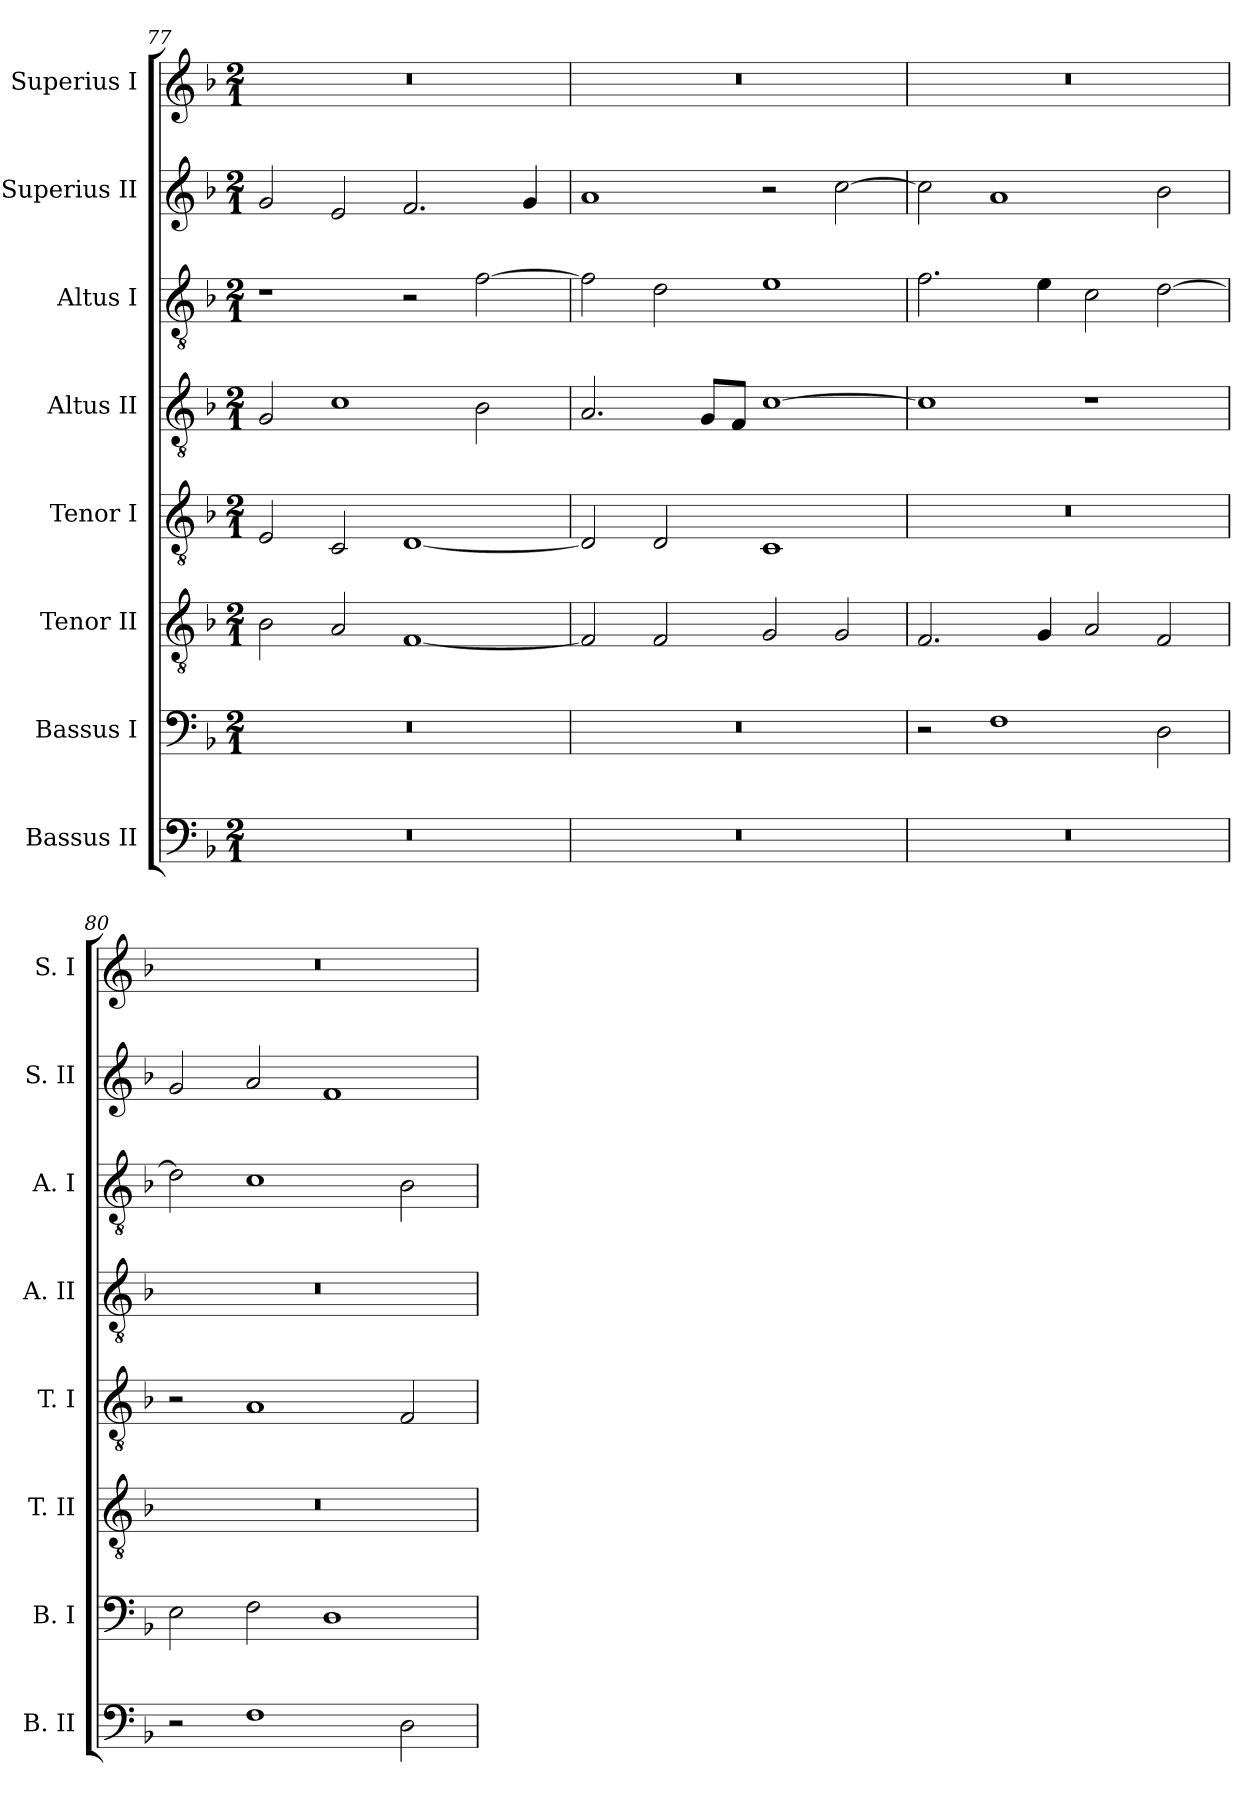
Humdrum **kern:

**kern	**kern	**kern	**kern	**kern	**kern	**kern	**kern
*part8	*part7	*part6	*part5	*part4	*part3	*part2	*part1
*staff8	*staff7	*staff6	*staff5	*staff4	*staff3	*staff2	*staff1
*I"Bassus II	*I"Bassus I	*I"Tenor II	*I"Tenor I	*I"Altus II	*I"Altus I	*I"Superius II	*I"Superius I
*I'B. II	*I'B. I	*I'T. II	*I'T. I	*I'A. II	*I'A. I	*I'S. II	*I'S. I
*clefF4	*clefF4	*clefGv2	*clefGv2	*clefGv2	*clefGv2	*clefG2	*clefG2
*k[b-]	*k[b-]	*k[b-]	*k[b-]	*k[b-]	*k[b-]	*k[b-]	*k[b-]
*F:	*F:	*F:	*F:	*F:	*F:	*F:	*F:
*M2/1	*M2/1	*M2/1	*M2/1	*M2/1	*M2/1	*M2/1	*M2/1
=77	=77	=77	=77	=77	=77	=77	=77
0r	0r	2B-	2E	2G	1r	2g	0r
.	.	2A	2C	1c	.	2e	.
.	.	[1F	[1D	.	2r	2.f	.
.	.	.	.	2B-	[2f	.	.
.	.	.	.	.	.	4g	.
=78	=78	=78	=78	=78	=78	=78	=78
0r	0r	2F]	2D]	2.A	2f]	1a	0r
.	.	2F	2D	.	2d	.	.
.	.	.	.	8GL	.	.	.
.	.	.	.	8FJ	.	.	.
.	.	2G	1C	[1c	1e	2r	.
.	.	2G	.	.	.	[2cc	.
=79	=79	=79	=79	=79	=79	=79	=79
0r	2r	2.F	0r	1c]	2.f	2cc]	0r
.	1F	.	.	.	.	1a	.
.	.	4G	.	.	4e	.	.
.	.	2A	.	1r	2c	.	.
.	2D	2F	.	.	[2d	2b-	.
=80	=80	=80	=80	=80	=80	=80	=80
2r	2E	0r	2r	0r	2d]	2g	0r
1F	2F	.	1A	.	1c	2a	.
.	1D	.	.	.	.	1f	.
2D	.	.	2F	.	2B-	.	.
=	=	=	=	=	=	=	=
*-	*-	*-	*-	*-	*-	*-	*-
